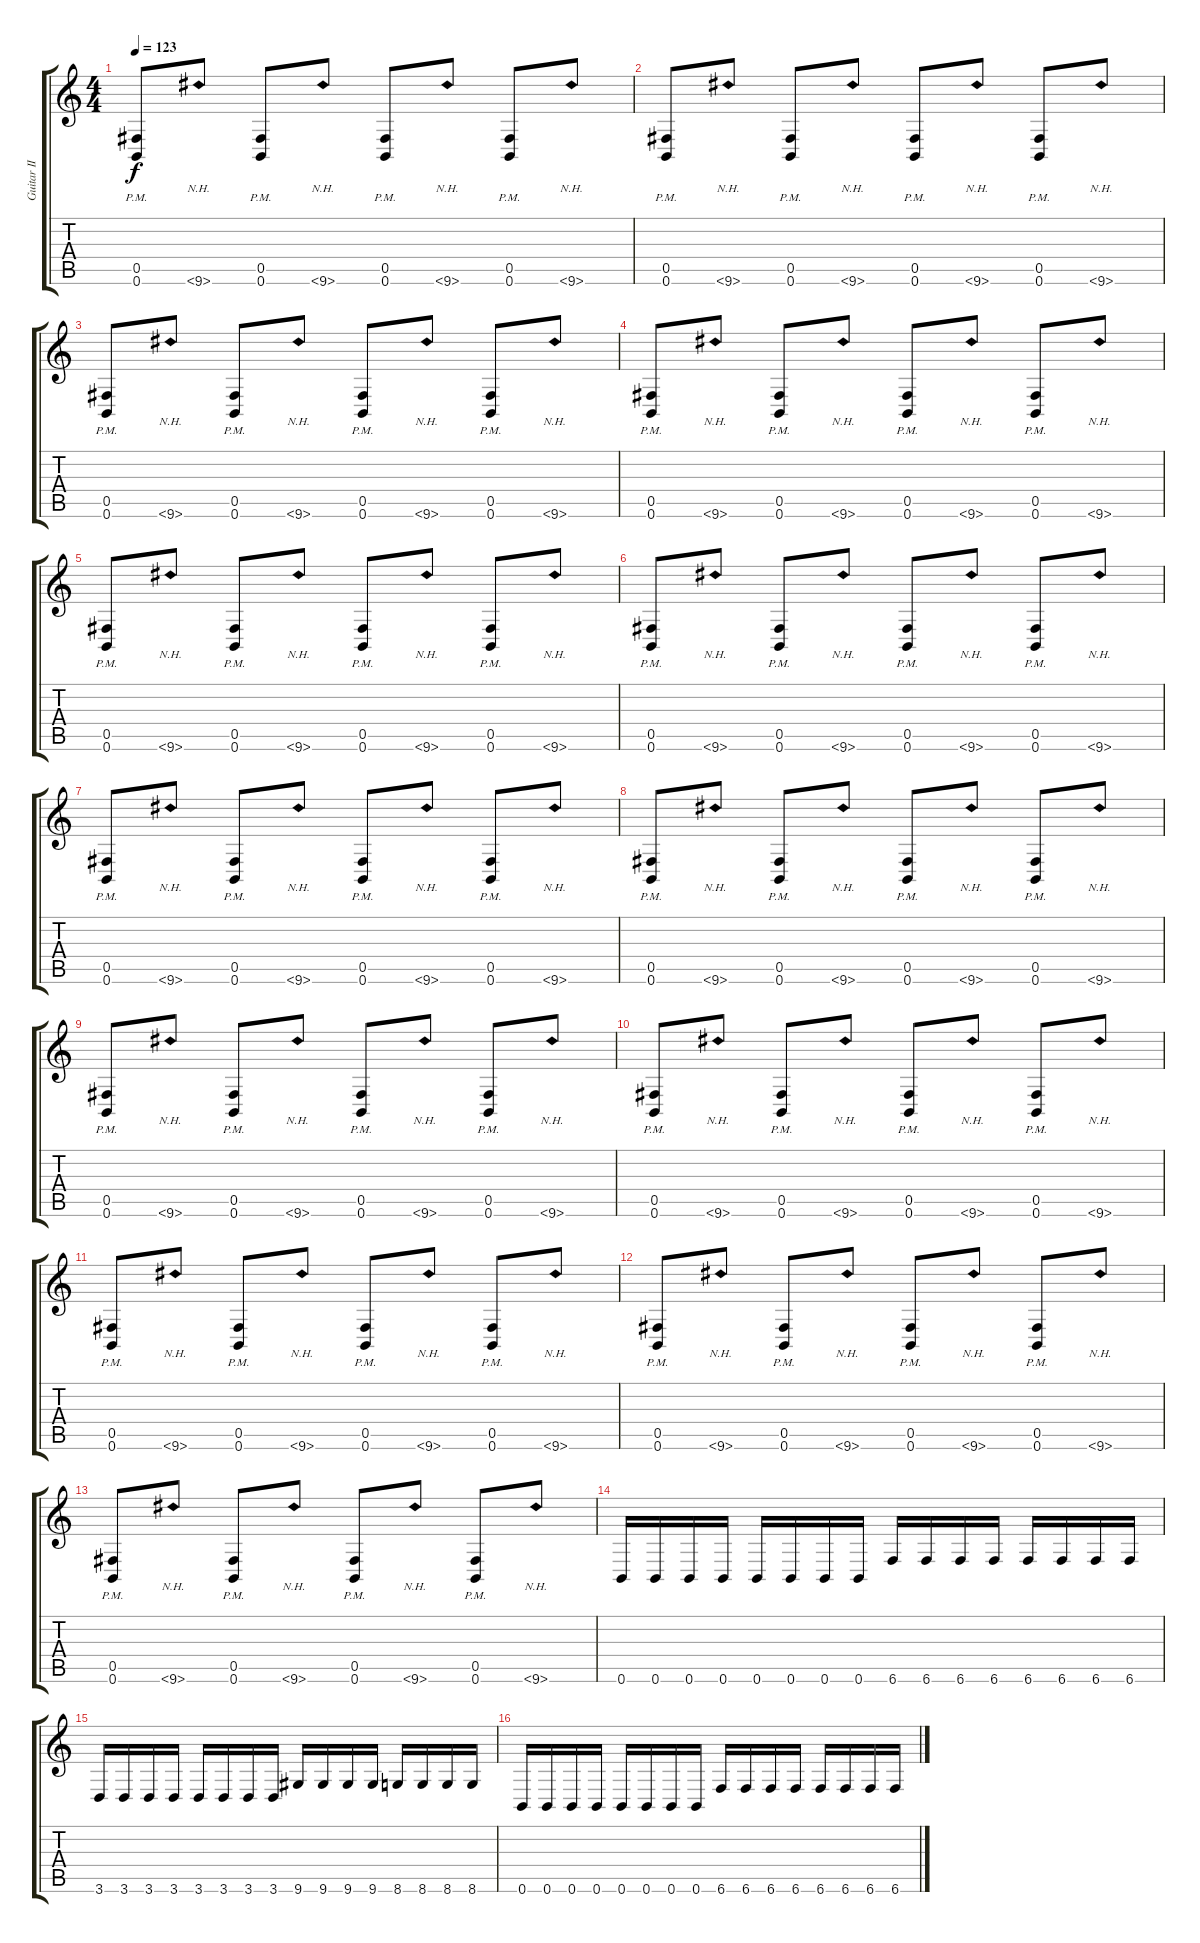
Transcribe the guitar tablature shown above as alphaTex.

\track ("Guitar II" "Guitar II") {instrument distortionguitar}
\staff {score tabs}
\tuning (Db4 Ab3 E3 B2 Gb2 B1) {hide}
\ts (4 4)
\tempo 123
\clef g2
\ks c
(0.5{pm} 0.6{pm}).8{dy f} 9.6{nh}.8 (0.5{pm} 0.6{pm}).8 9.6{nh}.8 (0.5{pm} 0.6{pm}).8 9.6{nh}.8 (0.5{pm} 0.6{pm}).8 9.6{nh}.8 |
(0.5{pm} 0.6{pm}).8 9.6{nh}.8 (0.5{pm} 0.6{pm}).8 9.6{nh}.8 (0.5{pm} 0.6{pm}).8 9.6{nh}.8 (0.5{pm} 0.6{pm}).8 9.6{nh}.8 |
(0.5{pm} 0.6{pm}).8 9.6{nh}.8 (0.5{pm} 0.6{pm}).8 9.6{nh}.8 (0.5{pm} 0.6{pm}).8 9.6{nh}.8 (0.5{pm} 0.6{pm}).8 9.6{nh}.8 |
(0.5{pm} 0.6{pm}).8 9.6{nh}.8 (0.5{pm} 0.6{pm}).8 9.6{nh}.8 (0.5{pm} 0.6{pm}).8 9.6{nh}.8 (0.5{pm} 0.6{pm}).8 9.6{nh}.8 |
(0.5{pm} 0.6{pm}).8 9.6{nh}.8 (0.5{pm} 0.6{pm}).8 9.6{nh}.8 (0.5{pm} 0.6{pm}).8 9.6{nh}.8 (0.5{pm} 0.6{pm}).8 9.6{nh}.8 |
(0.5{pm} 0.6{pm}).8 9.6{nh}.8 (0.5{pm} 0.6{pm}).8 9.6{nh}.8 (0.5{pm} 0.6{pm}).8 9.6{nh}.8 (0.5{pm} 0.6{pm}).8 9.6{nh}.8 |
(0.5{pm} 0.6{pm}).8 9.6{nh}.8 (0.5{pm} 0.6{pm}).8 9.6{nh}.8 (0.5{pm} 0.6{pm}).8 9.6{nh}.8 (0.5{pm} 0.6{pm}).8 9.6{nh}.8 |
(0.5{pm} 0.6{pm}).8 9.6{nh}.8 (0.5{pm} 0.6{pm}).8 9.6{nh}.8 (0.5{pm} 0.6{pm}).8 9.6{nh}.8 (0.5{pm} 0.6{pm}).8 9.6{nh}.8 |
(0.5{pm} 0.6{pm}).8 9.6{nh}.8 (0.5{pm} 0.6{pm}).8 9.6{nh}.8 (0.5{pm} 0.6{pm}).8 9.6{nh}.8 (0.5{pm} 0.6{pm}).8 9.6{nh}.8 |
(0.5{pm} 0.6{pm}).8 9.6{nh}.8 (0.5{pm} 0.6{pm}).8 9.6{nh}.8 (0.5{pm} 0.6{pm}).8 9.6{nh}.8 (0.5{pm} 0.6{pm}).8 9.6{nh}.8 |
(0.5{pm} 0.6{pm}).8 9.6{nh}.8 (0.5{pm} 0.6{pm}).8 9.6{nh}.8 (0.5{pm} 0.6{pm}).8 9.6{nh}.8 (0.5{pm} 0.6{pm}).8 9.6{nh}.8 |
(0.5{pm} 0.6{pm}).8 9.6{nh}.8 (0.5{pm} 0.6{pm}).8 9.6{nh}.8 (0.5{pm} 0.6{pm}).8 9.6{nh}.8 (0.5{pm} 0.6{pm}).8 9.6{nh}.8 |
(0.5{pm} 0.6{pm}).8 9.6{nh}.8 (0.5{pm} 0.6{pm}).8 9.6{nh}.8 (0.5{pm} 0.6{pm}).8 9.6{nh}.8 (0.5{pm} 0.6{pm}).8 9.6{nh}.8 |
0.6.16 0.6.16 0.6.16 0.6.16 0.6.16 0.6.16 0.6.16 0.6.16 6.6.16 6.6.16 6.6.16 6.6.16 6.6.16 6.6.16 6.6.16 6.6.16 |
3.6.16 3.6.16 3.6.16 3.6.16 3.6.16 3.6.16 3.6.16 3.6.16 9.6.16 9.6.16 9.6.16 9.6.16 8.6.16 8.6.16 8.6.16 8.6.16 |
0.6.16 0.6.16 0.6.16 0.6.16 0.6.16 0.6.16 0.6.16 0.6.16 6.6.16 6.6.16 6.6.16 6.6.16 6.6.16 6.6.16 6.6.16 6.6.16
